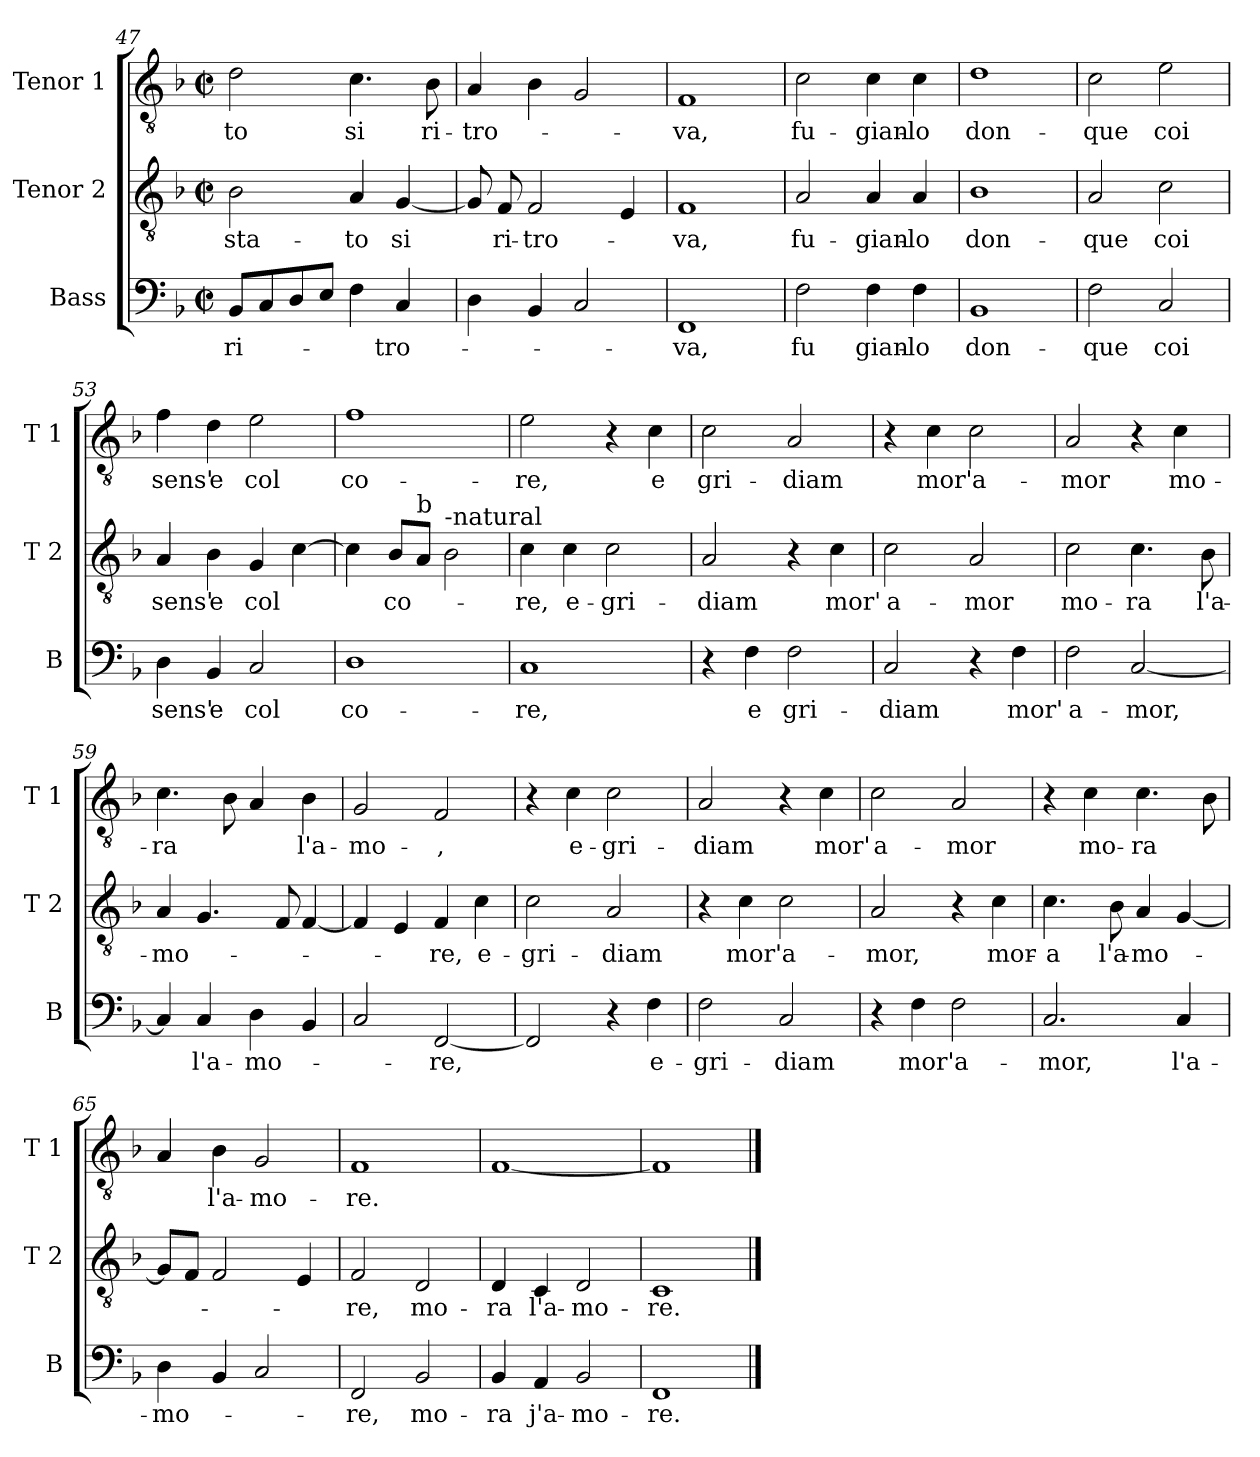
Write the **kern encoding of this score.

**kern	**text	**kern	**text	**kern	**text
*part3	*part3	*part2	*part2	*part1	*part1
*staff3	*staff3	*staff2	*staff2	*staff1	*staff1
*I"Bass	*	*I"Tenor 2	*	*I"Tenor 1	*
*I'B	*	*I'T 2	*	*I'T 1	*
*clefF4	*	*clefGv2	*	*clefGv2	*
*k[b-]	*	*k[b-]	*	*k[b-]	*
*F:	*	*F:	*	*F:	*
*M2/2	*	*M2/2	*	*M2/2	*
*met(c|)	*	*met(c|)	*	*met(c|)	*
=47	=47	=47	=47	=47	=47
!	!LO:LY:b	!	!LO:LY:b	!	!LO:LY:b
8BB-/L	ri-	2B-\	sta-	2d\	-to
8C/	.	.	.	.	.
8D/	.	.	.	.	.
8E/J	.	.	.	.	.
!	!	!	!LO:LY:b	!	!LO:LY:b
4F\	.	4A/	-to	4.c\	si
!	!LO:LY:b	!	!LO:LY:b	!	!
4C/	-tro-	[4G/	si	.	.
!	!	!	!	!	!LO:LY:b
.	.	.	.	8B-\	ri-
=48	=48	=48	=48	=48	=48
!	!	!	!	!	!LO:LY:b
4D\	.	8G/]	.	4A/	-tro-
!	!	!	!LO:LY:b	!	!
.	.	8F/	ri-	.	.
!	!	!	!LO:LY:b	!	!
4BB-/	.	2F/	-tro-	4B-\	.
2C/	.	.	.	2G/	.
.	.	4E/	.	.	.
!!LO:LB:g=z
=49	=49	=49	=49	=49	=49
!	!LO:LY:b	!	!LO:LY:b	!	!LO:LY:b
1FF	-va,	1F	-va,	1F	-va,
=50	=50	=50	=50	=50	=50
!	!LO:LY:b	!	!LO:LY:b	!	!LO:LY:b
2F\	fu	2A/	fu-	2c\	fu-
!	!LO:LY:b	!	!LO:LY:b	!	!LO:LY:b
4F\	gian-	4A/	-gian-	4c\	-gian-
!	!LO:LY:b	!	!LO:LY:b	!	!LO:LY:b
4F\	-lo	4A/	-lo	4c\	-lo
=51	=51	=51	=51	=51	=51
!	!LO:LY:b	!	!LO:LY:b	!	!LO:LY:b
1BB-	don-	1B-	don-	1d	don-
=52	=52	=52	=52	=52	=52
!	!LO:LY:b	!	!LO:LY:b	!	!LO:LY:b
2F\	-que	2A/	-que	2c\	-que
!	!LO:LY:b	!	!LO:LY:b	!	!LO:LY:b
2C/	coi	2c\	coi	2e\	coi
=53	=53	=53	=53	=53	=53
!	!LO:LY:b	!	!LO:LY:b	!	!LO:LY:b
4D\	sens'	4A/	sens'	4f\	sens'
!	!LO:LY:b	!	!LO:LY:b	!	!LO:LY:b
4BB-/	e	4B-\	e	4d\	e
!	!LO:LY:b	!	!LO:LY:b	!	!LO:LY:b
2C/	col	4G/	col	2e\	col
.	.	[4c\	.	.	.
=54	=54	=54	=54	=54	=54
!	!LO:LY:b	!	!	!	!LO:LY:b
1D	co-	4c\]	.	1f	co-
!	!	!	!LO:LY:b	!	!
.	.	8B-/L	co-	.	.
!	!	!LO:TX:a:t=b	!	!	!
.	.	8A/J	.	.	.
!	!	!LO:TX:a:t=-natural	!	!	!
.	.	2B-\	.	.	.
=55	=55	=55	=55	=55	=55
!	!LO:LY:b	!	!LO:LY:b	!	!LO:LY:b
1C	-re,	4c\	-re,	2e\	-re,
!	!	!	!LO:LY:b	!	!
.	.	4c\	e-	.	.
!	!	!	!LO:LY:b	!	!
.	.	2c\	-gri-	4r	.
!	!	!	!	!	!LO:LY:b
.	.	.	.	4c\	e
!!LO:LB:g=z
=56	=56	=56	=56	=56	=56
!	!	!	!LO:LY:b	!	!LO:LY:b
4r	.	2A/	-diam	2c\	gri-
!	!LO:LY:b	!	!	!	!
4F\	e	.	.	.	.
!	!LO:LY:b	!	!	!	!LO:LY:b
2F\	gri-	4r	.	2A/	-diam
!	!	!	!LO:LY:b	!	!
.	.	4c\	mor'	.	.
=57	=57	=57	=57	=57	=57
!	!LO:LY:b	!	!LO:LY:b	!	!
2C/	-diam	2c\	a-	4r	.
!	!	!	!	!	!LO:LY:b
.	.	.	.	4c\	mor'
!	!	!	!LO:LY:b	!	!LO:LY:b
4r	.	2A/	-mor	2c\	a-
!	!LO:LY:b	!	!	!	!
4F\	mor'	.	.	.	.
=58	=58	=58	=58	=58	=58
!	!LO:LY:b	!	!LO:LY:b	!	!LO:LY:b
2F\	a-	2c\	mo-	2A/	-mor
!	!LO:LY:b	!	!LO:LY:b	!	!
[2C/	-mor,	4.c\	-ra	4r	.
!	!	!	!	!	!LO:LY:b
.	.	.	.	4c\	mo-
!	!	!	!LO:LY:b	!	!
.	.	8B-\	l'a-	.	.
=59	=59	=59	=59	=59	=59
!	!	!	!LO:LY:b	!	!LO:LY:b
4C/]	.	4A/	-mo-	4.c\	-ra
!	!LO:LY:b	!	!	!	!
4C/	l'a-	4.G/	.	.	.
.	.	.	.	8B-\	.
!	!LO:LY:b	!	!	!	!
4D\	-mo-	.	.	4A/	.
.	.	8F/	.	.	.
!	!	!	!	!	!LO:LY:b
4BB-/	.	[4F/	.	4B-\	l'a-
=60	=60	=60	=60	=60	=60
!	!	!	!	!	!LO:LY:b
2C/	.	4F/]	.	2G/	-mo-
.	.	4E/	.	.	.
!	!LO:LY:b	!	!LO:LY:b	!	!LO:LY:b
[2FF/	-re,	4F/	-re,	2F/	-,
!	!	!	!LO:LY:b	!	!
.	.	4c\	e-	.	.
=61	=61	=61	=61	=61	=61
!	!	!	!LO:LY:b	!	!
2FF/]	.	2c\	-gri-	4r	.
!	!	!	!	!	!LO:LY:b
.	.	.	.	4c\	e-
!	!	!	!LO:LY:b	!	!LO:LY:b
4r	.	2A/	-diam	2c\	-gri-
!	!LO:LY:b	!	!	!	!
4F\	e-	.	.	.	.
!!LO:LB:g=z
=62	=62	=62	=62	=62	=62
!	!LO:LY:b	!	!	!	!LO:LY:b
2F\	-gri-	4r	.	2A/	-diam
!	!	!	!LO:LY:b	!	!
.	.	4c\	mor'	.	.
!	!LO:LY:b	!	!LO:LY:b	!	!
2C/	-diam	2c\	a-	4r	.
!	!	!	!	!	!LO:LY:b
.	.	.	.	4c\	mor'
=63	=63	=63	=63	=63	=63
!	!	!	!LO:LY:b	!	!LO:LY:b
4r	.	2A/	-mor,	2c\	a-
!	!LO:LY:b	!	!	!	!
4F\	mor'	.	.	.	.
!	!LO:LY:b	!	!	!	!LO:LY:b
2F\	a-	4r	.	2A/	-mor
!	!	!	!LO:LY:b	!	!
.	.	4c\	mor-	.	.
=64	=64	=64	=64	=64	=64
!	!LO:LY:b	!	!LO:LY:b	!	!
2.C/	-mor,	4.c\	-a	4r	.
!	!	!	!	!	!LO:LY:b
.	.	.	.	4c\	mo-
!	!	!	!LO:LY:b	!	!
.	.	8B-\	l'a-	.	.
!	!	!	!LO:LY:b	!	!LO:LY:b
.	.	4A/	-mo-	4.c\	-ra
!	!LO:LY:b	!	!	!	!
4C/	l'a-	[4G/	.	.	.
.	.	.	.	8B-\	.
=65	=65	=65	=65	=65	=65
!	!LO:LY:b	!	!	!	!
4D\	-mo-	8G/L]	.	4A/	.
.	.	8F/J	.	.	.
!	!	!	!	!	!LO:LY:b
4BB-/	.	2F/	.	4B-\	l'a-
!	!	!	!	!	!LO:LY:b
2C/	.	.	.	2G/	-mo-
.	.	4E/	.	.	.
=66	=66	=66	=66	=66	=66
!	!LO:LY:b	!	!LO:LY:b	!	!LO:LY:b
2FF/	-re,	2F/	-re,	1F	-re.
!	!LO:LY:b	!	!LO:LY:b	!	!
2BB-/	mo-	2D/	mo-	.	.
=67	=67	=67	=67	=67	=67
!	!LO:LY:b	!	!LO:LY:b	!	!
4BB-/	-ra	4D/	-ra	[1F	.
!	!LO:LY:b	!	!LO:LY:b	!	!
4AA/	j'a-	4C/	l'a-	.	.
!	!LO:LY:b	!	!LO:LY:b	!	!
2BB-/	-mo-	2D/	-mo-	.	.
=68	=68	=68	=68	=68	=68
!	!LO:LY:b	!	!LO:LY:b	!	!
1FF	-re.	1C	-re.	1F]	.
==	==	==	==	==	==
*-	*-	*-	*-	*-	*-
